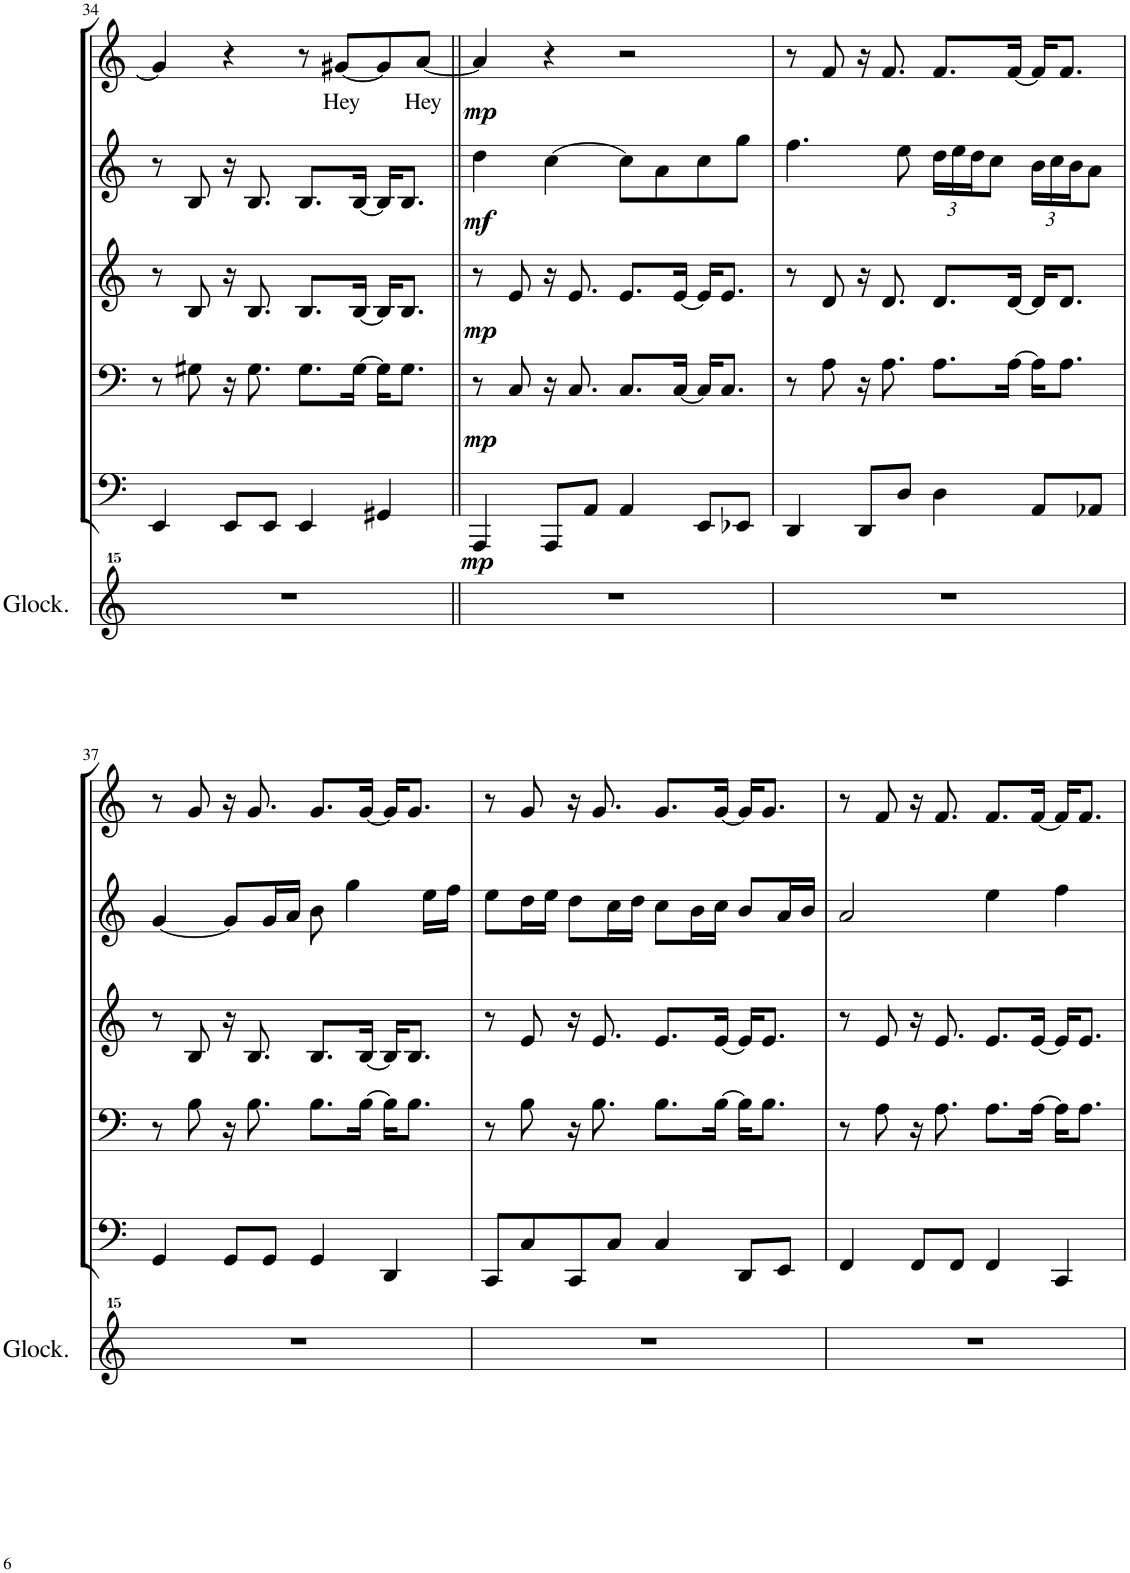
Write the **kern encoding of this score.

**kern	**kern	**dynam	**kern	**dynam	**kern	**dynam	**kern	**dynam	**kern	**text	**dynam
*part6	*part5	*part5	*part4	*part4	*part3	*part3	*part2	*part2	*part1	*part1	*part1
*staff6	*staff5	*staff5	*staff4	*staff4	*staff3	*staff3	*staff2	*staff2	*staff1	*staff1	*staff1
*I"Glockenspiel	*I"Tuba	*	*I"Trombone	*	*I"Horn in F	*	*I"Bb Trumpet 2	*	*I"Bb Trumpet 1	*	*
*I'Glock.	*I'Tba	*	*I'Trb	*	*I'Hn	*	*I'Tpt	*	*I'Tpt	*	*
!!LO:PB:g=z
*clefG^^2	*clefF4	*	*clefF4	*	*clefG2	*	*clefG2	*	*clefG2	*	*
*	*	*	*	*	*ITrd4c7	*	*ITrd1c2	*	*ITrd1c2	*	*
*k[]	*k[]	*	*k[]	*	*k[]	*	*k[]	*	*k[]	*	*
*M4/4	*M4/4	*	*M4/4	*	*M4/4	*	*M4/4	*	*M4/4	*	*
=34	=34	=34	=34	=34	=34	=34	=34	=34	=34	=34	=34
1r	4EE/	.	8r	.	8r	.	8r	.	4g#/]	.	.
.	.	.	8G#X\	.	8B/	.	8B/	.	.	.	.
.	8EE/L	.	16r	.	16r	.	16r	.	4r	.	.
.	.	.	8.G#\	.	8.B/	.	8.B/	.	.	.	.
.	8EE/J	.	.	.	.	.	.	.	.	.	.
.	4EE/	.	8.G#\L	.	8.B/L	.	8.B/L	.	8r	.	.
!	!	!	!	!	!	!	!	!	!	!LO:LY:b	!
.	.	.	.	.	.	.	.	.	[8g#X/L	Hey	.
.	.	.	[16G#\Jk	.	[16B/Jk	.	[16B/Jk	.	.	.	.
.	4GG#X/	.	16G#\KL]	.	16B/KL]	.	16B/KL]	.	8g#/]	.	.
.	.	.	8.G#\J	.	8.B/J	.	8.B/J	.	.	.	.
!	!	!	!	!	!	!	!	!	!	!LO:LY:b	!
.	.	.	.	.	.	.	.	.	[8a/J	Hey	.
=35||	=35||	=35||	=35||	=35||	=35||	=35||	=35||	=35||	=35||	=35||	=35||
!	!	!LO:DY:b	!	!LO:DY:b	!	!LO:DY:b	!	!LO:DY:b	!	!	!LO:DY:b
1r	4AAA/	mp	8r	mp	8r	mp	4dd\	mf	4a/]	.	mp
.	.	.	8C/	.	8e/	.	.	.	.	.	.
.	8AAA/L	.	16r	.	16r	.	[4cc\	.	4r	.	.
.	.	.	8.C/	.	8.e/	.	.	.	.	.	.
.	8AA/J	.	.	.	.	.	.	.	.	.	.
.	4AA/	.	8.C/L	.	8.e/L	.	8cc\L]	.	2r	.	.
.	.	.	.	.	.	.	8a\	.	.	.	.
.	.	.	[16C/Jk	.	[16e/Jk	.	.	.	.	.	.
.	8EE/L	.	16C/KL]	.	16e/KL]	.	8cc\	.	.	.	.
.	.	.	8.C/J	.	8.e/J	.	.	.	.	.	.
.	8EE-X/J	.	.	.	.	.	8gg\J	.	.	.	.
=36	=36	=36	=36	=36	=36	=36	=36	=36	=36	=36	=36
1r	4DD/	.	8r	.	8r	.	4.ff\	.	8r	.	.
.	.	.	8A\	.	8d/	.	.	.	8f/	.	.
.	8DD/L	.	16r	.	16r	.	.	.	16r	.	.
.	.	.	8.A\	.	8.d/	.	.	.	8.f/	.	.
.	8D/J	.	.	.	.	.	8ee\	.	.	.	.
*	*	*	*	*	*	*	*Xbrackettup	*	*	*	*
.	4D\	.	8.A\L	.	8.d/L	.	24dd\LL	.	8.f/L	.	.
.	.	.	.	.	.	.	24ee\	.	.	.	.
.	.	.	.	.	.	.	24dd\J	.	.	.	.
.	.	.	.	.	.	.	8cc\J	.	.	.	.
.	.	.	[16A\Jk	.	[16d/Jk	.	.	.	[16f/Jk	.	.
.	8AA/L	.	16A\KL]	.	16d/KL]	.	24b\LL	.	16f/KL]	.	.
.	.	.	.	.	.	.	24cc\	.	.	.	.
.	.	.	8.A\J	.	8.d/J	.	.	.	8.f/J	.	.
.	.	.	.	.	.	.	24b\J	.	.	.	.
.	8AA-X/J	.	.	.	.	.	8a\J	.	.	.	.
!!LO:LB:g=z
=37	=37	=37	=37	=37	=37	=37	=37	=37	=37	=37	=37
1r	4GG/	.	8r	.	8r	.	[4g/	.	8r	.	.
.	.	.	8B\	.	8B/	.	.	.	8g/	.	.
.	8GG/L	.	16r	.	16r	.	8g/L]	.	16r	.	.
.	.	.	8.B\	.	8.B/	.	.	.	8.g/	.	.
.	8GG/J	.	.	.	.	.	16g/L	.	.	.	.
.	.	.	.	.	.	.	16a/JJ	.	.	.	.
.	4GG/	.	8.B\L	.	8.B/L	.	8b\	.	8.g/L	.	.
.	.	.	.	.	.	.	4gg\	.	.	.	.
.	.	.	[16B\Jk	.	[16B/Jk	.	.	.	[16g/Jk	.	.
.	4DD/	.	16B\KL]	.	16B/KL]	.	.	.	16g/KL]	.	.
.	.	.	8.B\J	.	8.B/J	.	.	.	8.g/J	.	.
.	.	.	.	.	.	.	16ee\LL	.	.	.	.
.	.	.	.	.	.	.	16ff\JJ	.	.	.	.
=38	=38	=38	=38	=38	=38	=38	=38	=38	=38	=38	=38
1r	8CC/L	.	8r	.	8r	.	8ee\L	.	8r	.	.
.	8C/	.	8B\	.	8e/	.	16dd\L	.	8g/	.	.
.	.	.	.	.	.	.	16ee\JJ	.	.	.	.
.	8CC/	.	16r	.	16r	.	8dd\L	.	16r	.	.
.	.	.	8.B\	.	8.e/	.	.	.	8.g/	.	.
.	8C/J	.	.	.	.	.	16cc\L	.	.	.	.
.	.	.	.	.	.	.	16dd\JJ	.	.	.	.
.	4C/	.	8.B\L	.	8.e/L	.	8cc\L	.	8.g/L	.	.
.	.	.	.	.	.	.	16b\L	.	.	.	.
.	.	.	[16B\Jk	.	[16e/Jk	.	16cc\JJ	.	[16g/Jk	.	.
.	8DD/L	.	16B\KL]	.	16e/KL]	.	8b/L	.	16g/KL]	.	.
.	.	.	8.B\J	.	8.e/J	.	.	.	8.g/J	.	.
.	8EE/J	.	.	.	.	.	16a/L	.	.	.	.
.	.	.	.	.	.	.	16b/JJ	.	.	.	.
=39	=39	=39	=39	=39	=39	=39	=39	=39	=39	=39	=39
1r	4FF/	.	8r	.	8r	.	2a/	.	8r	.	.
.	.	.	8A\	.	8e/	.	.	.	8f/	.	.
.	8FF/L	.	16r	.	16r	.	.	.	16r	.	.
.	.	.	8.A\	.	8.e/	.	.	.	8.f/	.	.
.	8FF/J	.	.	.	.	.	.	.	.	.	.
.	4FF/	.	8.A\L	.	8.e/L	.	4ee\	.	8.f/L	.	.
.	.	.	[16A\Jk	.	[16e/Jk	.	.	.	[16f/Jk	.	.
.	4CC/	.	16A\KL]	.	16e/KL]	.	4ff\	.	16f/KL]	.	.
.	.	.	8.A\J	.	8.e/J	.	.	.	8.f/J	.	.
=	=	=	=	=	=	=	=	=	=	=	=
*-	*-	*-	*-	*-	*-	*-	*-	*-	*-	*-	*-
